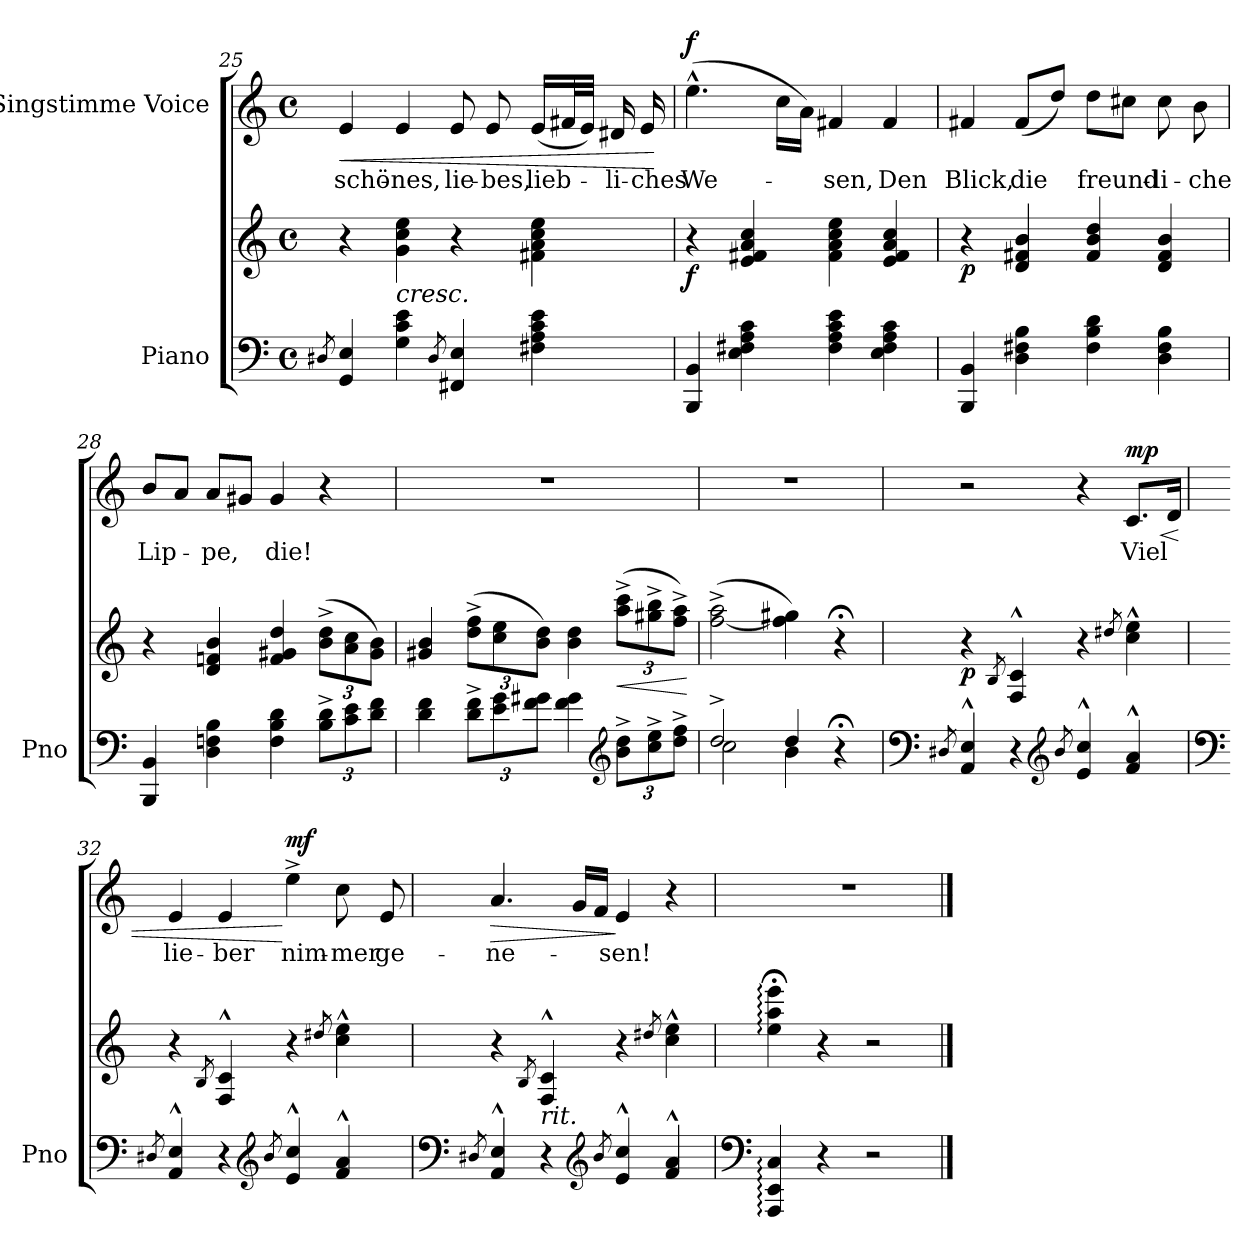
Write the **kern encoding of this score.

**kern	**kern	**dynam	**kern	**text	**dynam
*part2	*part2	*part2	*part1	*part1	*part1
*staff3	*staff2	*staff2/3	*staff1	*staff1	*staff1
*I"Piano	*	*	*I"Singstimme Voice	*	*
*I'Pno	*	*	*	*	*
*clefF4	*clefG2	*	*clefG2	*	*
*k[]	*k[]	*	*k[]	*	*
*M4/4	*M4/4	*	*M4/4	*	*
*met(c)	*met(c)	*	*met(c)	*	*
=25	=25	=25	=25	=25	=25
8qD#X/	.	.	.	.	.
!	!	!	!	!LO:LY:b	!LO:HP:b
4GG/ 4E/	4r	.	4e/	schö-	<
!	!LO:TX:b:i:t=cresc.	!	!	!	!
!	!	!	!	!LO:LY:b	!
4G\ 4c\ 4e\	4g\ 4cc\ 4ee\	.	4e/	-nes,	.
8qD#/	.	.	.	.	.
!	!	!	!	!LO:LY:b	!
4FF#X/ 4E/	4r	.	8e/	lie-	.
!	!	!	!	!LO:LY:b	!
.	.	.	8e/	-bes,	.
!	!	!	!	!LO:LY:b	!
4F#X\ 4A\ 4c\ 4e\	4f#X\ 4a\ 4cc\ 4ee\	.	(<16e/LL	lieb-	.
.	.	.	32f#X/L	.	.
.	.	.	32e/JJJ)	.	.
!	!	!	!	!LO:LY:b	!
.	.	.	16d#X/	-li-	.
!	!	!	!	!LO:LY:b	!
.	.	.	16e/	-ches	.
.	.	.	.	.	[
=26	=26	=26	=26	=26	=26
!	!	!LO:DY:b	!	!LO:LY:b	!LO:DY:a
4BBB/ 4BB/	4r	f	(>4.ee^^\	We-	f
4E\ 4F#X\ 4A\ 4c\	4e/ 4f#X/ 4a/ 4cc/	.	.	.	.
.	.	.	16cc\LL	.	.
.	.	.	16a\JJ)	.	.
!	!	!	!	!LO:LY:b	!
4F#\ 4A\ 4c\ 4e\	4f#\ 4a\ 4cc\ 4ee\	.	4f#X/	-sen,	.
!	!	!	!	!LO:LY:b	!
4E\ 4F#\ 4A\ 4c\	4e/ 4f#/ 4a/ 4cc/	.	4f#/	Den	.
!!LO:LB:g=z
=27	=27	=27	=27	=27	=27
!	!	!LO:DY:b	!	!LO:LY:b	!
4BBB/ 4BB/	4r	p	4f#X/	Blick,	.
!	!	!	!	!LO:LY:b	!
4D\ 4F#X\ 4B\	4d/ 4f#X/ 4b/	.	(<8f#/L	die	.
.	.	.	8dd/J)	.	.
!	!	!	!	!LO:LY:b	!
4F#\ 4B\ 4d\	4f#/ 4b/ 4dd/	.	8dd\L	freund-	.
.	.	.	8cc#X\J	.	.
!	!	!	!	!LO:LY:b	!
4D\ 4F#\ 4B\	4d/ 4f#/ 4b/	.	8cc#\	-li-	.
!	!	!	!	!LO:LY:b	!
.	.	.	8b\	-che	.
=28	=28	=28	=28	=28	=28
!	!	!	!	!LO:LY:b	!
4BBB/ 4BB/	4r	.	8b/L	Lip-	.
.	.	.	8a/J	.	.
!	!	!	!	!LO:LY:b	!
4D\ 4Fn\ 4B\	4d/ 4fn/ 4b/	.	8a/L	-pe,	.
.	.	.	8g#X/J	.	.
!	!	!	!	!LO:LY:b	!
4F\ 4B\ 4d\	4f/ 4g#X/ 4dd/	.	4g#/	die!	.
*Xbrackettup	*Xbrackettup	*	*	*	*
12B\^ 12d\^L	(>12b\^ 12dd\^L	.	4r	.	.
12c\ 12e\	12a\ 12cc\	.	.	.	.
12d\ 12f\J	12g#\ 12b\J)	.	.	.	.
=29	=29	=29	=29	=29	=29
4d\ 4f\	4g#X/ 4b/	.	1r	.	.
12d\^ 12f\^L	(>12dd\^ 12ff\^L	.	.	.	.
12e\ 12g\	12cc\ 12ee\	.	.	.	.
12f\ 12g#X\J	12b\ 12dd\J)	.	.	.	.
4f\ 4g#\	4b\ 4dd\	.	.	.	.
*clefG2	*	*	*	*	*
!	!	!LO:HP:b	!	!	!
12b\^ 12dd\^L	(>12aa\^ 12ccc\^L	<	.	.	.
12cc\^ 12ee\^	12gg#X\^ 12bb\^	.	.	.	.
12dd\^ 12ff\^J	12ff\^ 12aa\^J)	.	.	.	.
.	.	[	.	.	.
=30	=30	=30	=30	=30	=30
*^	*	*	*	*	*
2dd^/	2cc\	(>[2ff\^ 2aa\^	.	1r	.	.
4dd/	4b\	4ff\] 4gg#X\)	.	.	.	.
4r;<	4ryy	4r;<	.	.	.	.
*v	*v	*	*	*	*	*
!!LO:LB:g=z
=31	=31	=31	=31	=31	=31
*clefF4	*	*	*	*	*
8qD#X/	.	.	.	.	.
!	!	!LO:DY:b	!	!	!
4AA/^^ 4E/^^	4r	p	2r	.	.
.	8qB/	.	.	.	.
4r	4F/^^ 4c/^^	.	.	.	.
*clefG2	*	*	*	*	*
8qb/	.	.	.	.	.
4e/^^ 4cc/^^	4r	.	4r	.	.
*	*	*	*MM76	*	*
.	8qdd#X/	.	.	.	.
!	!	!	!	!LO:LY:b	!LO:HP:b
!	!	!	!	!	!LO:DY:n=1:a
4f/^^ 4a/^^	4cc\^^ 4ee\^^	.	8.c/L	Viel	< mp
.	.	.	16d/Jk	.	.
=32	=32	=32	=32	=32	=32
*clefF4	*	*	*	*	*
8qD#X/	.	.	.	.	.
!	!	!	!	!LO:LY:b	!
4AA/^^ 4E/^^	4r	.	4e/	lie-	.
.	8qB/	.	.	.	.
!	!	!	!	!LO:LY:b	!
4r	4F/^^ 4c/^^	.	4e/	-ber	.
*clefG2	*	*	*	*	*
*	*	*	*MM70	*	*
8qb/	.	.	.	.	.
!	!	!	!	!LO:LY:b	!LO:DY:n=1:a
4e/^^ 4cc/^^	4r	.	4ee^\	nim-	[ mf
.	8qdd#X/	.	.	.	.
!	!	!	!	!LO:LY:b	!
4f/^^ 4a/^^	4cc\^^ 4ee\^^	.	8cc\	-mer	.
!	!	!	!	!LO:LY:b	!
.	.	.	8e/	ge-	.
=33	=33	=33	=33	=33	=33
*clefF4	*	*	*	*	*
*	*	*	*MM60	*	*
8qD#X/	.	.	.	.	.
!	!	!	!	!LO:LY:b	!LO:HP:b
4AA/^^ 4E/^^	4r	.	4.a/	-ne-	>
.	8qB/	.	.	.	.
!	!LO:TX:b:i:t=rit.	!	!	!	!
4r	4F/^^ 4c/^^	.	.	.	.
.	.	.	16g/LL	.	.
.	.	.	16f/JJ	.	.
*clefG2	*	*	*	*	*
*	*	*	*MM50	*	*
8qb/	.	.	.	.	.
!	!	!	!	!LO:LY:b	!
4e/^^ 4cc/^^	4r	.	4e/	-sen!	]
.	8qdd#X/	.	.	.	.
4f/^^ 4a/^^	4cc\^^ 4ee\^^	.	4r	.	.
=34	=34	=34	=34	=34	=34
*clefF4	*	*	*	*	*
4AAA/: 4EE/: 4C/:	4ee\;<: 4aa\;<: 4eee\;<:	.	1r	.	.
4r	4r	.	.	.	.
2r	2r	.	.	.	.
==	==	==	==	==	==
*-	*-	*-	*-	*-	*-
